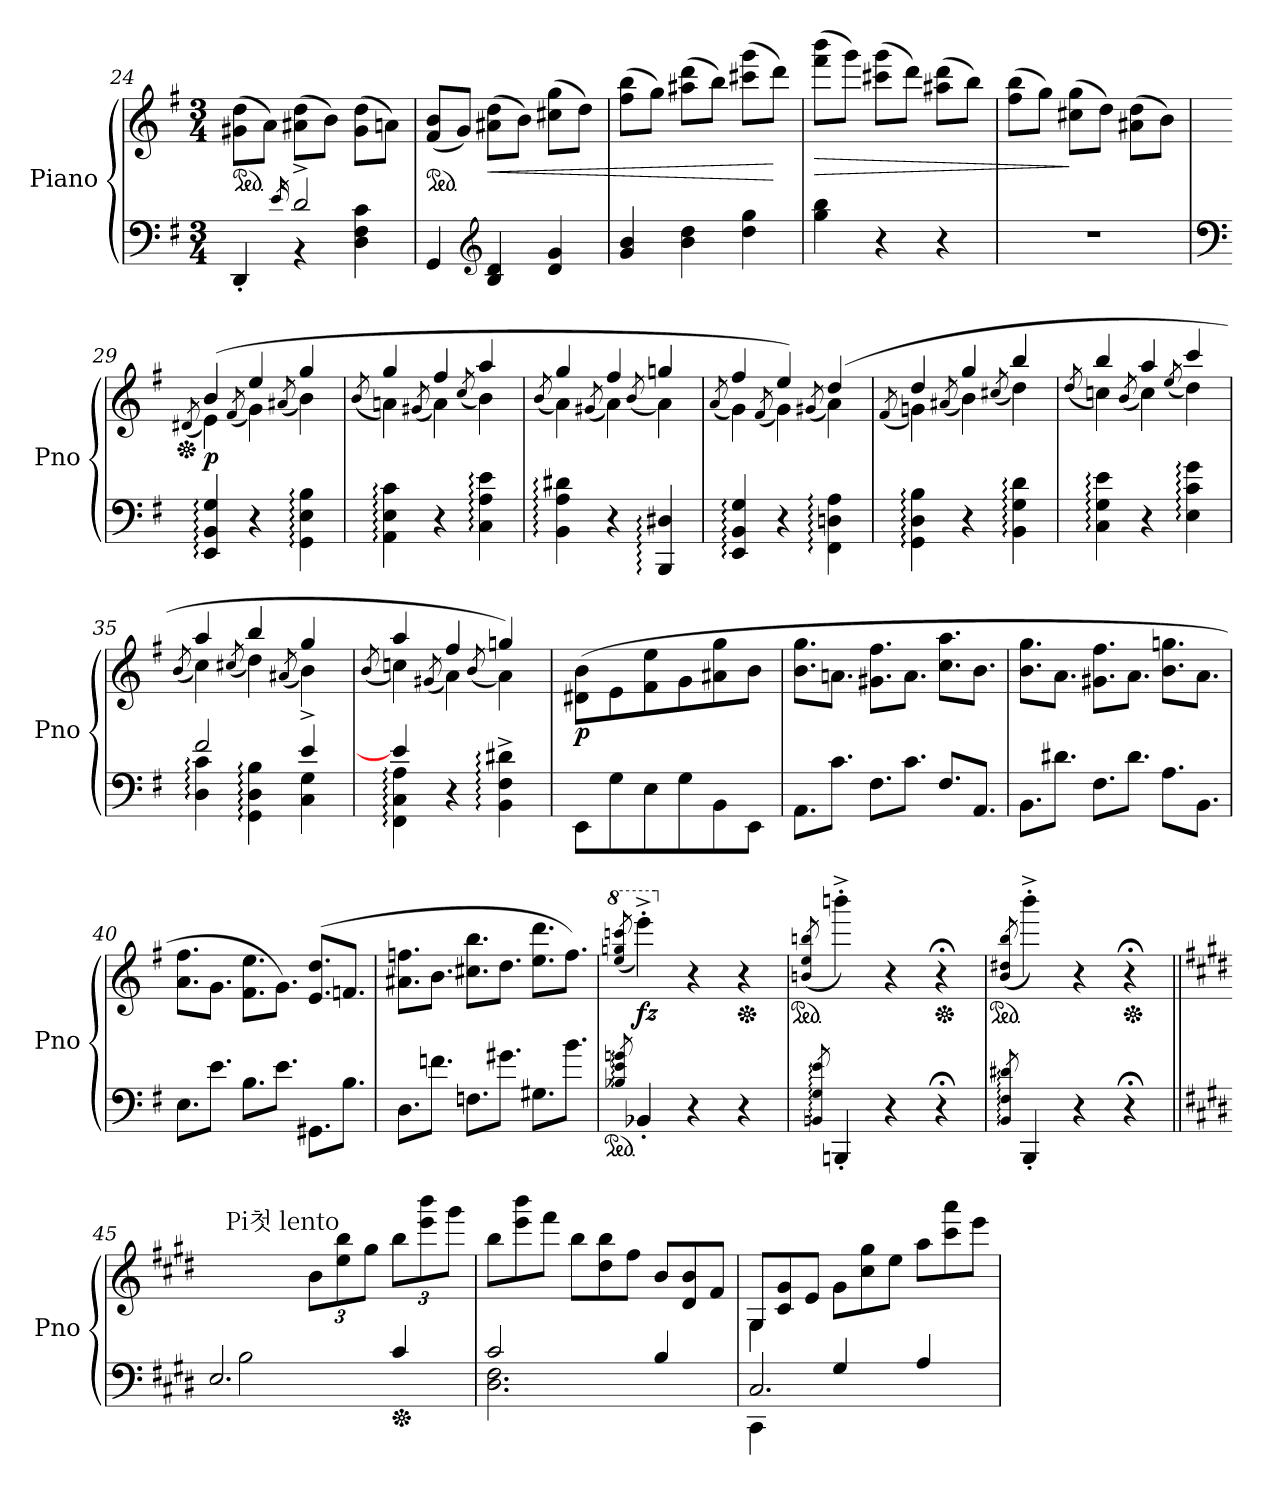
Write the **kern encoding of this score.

**kern	**kern	**dynam
*part1	*part1	*part1
*staff2	*staff1	*staff1/2
*I"Piano	*	*
*I'Pno	*	*
*clefF4	*clefG2	*
*k[f#]	*k[f#]	*
*M3/4	*M3/4	*
=24	=24	=24
*^	*	*
*	*	*ped	*
4DD'/	4ryy	(8g#X\ 8dd\L	.
.	.	8a\J)	.
16qe/	.	.	.
2d^/	4r	(8a#X\ 8dd\L	.
.	.	8b\J)	.
.	4D\ 4F#\ 4c\	(8g#\ 8dd\L	.
.	.	8an\J)	.
*v	*v	*	*
!!LO:LB:g=z
=25	=25	=25
*	*ped	*
4GG/	(8f#/ 8b/L	.
.	8g/J)	.
*clefG2	*	*
!	!	!LO:HP:b
4B/ 4d/	(8a#X\ 8dd\L	<
.	8b\J)	.
4d/ 4g/	(8cc#X\ 8gg\L	.
.	8dd\J)	.
=26	=26	=26
4g/ 4b/	(8ff#\ 8bb\L	.
.	8gg\J)	.
4b\ 4dd\	(8aa#X\ 8ddd\L	.
.	8bb\J)	.
4dd\ 4gg\	(8ccc#X\ 8ggg\L	.
.	8ddd\J)	[
=27	=27	=27
!	!	!LO:HP:b
4gg\ 4bb\	(8fff#\ 8bbb\L	>
.	8ggg\J)	.
4r	(8ccc#X\ 8ggg\L	.
.	8ddd\J)	.
4r	(8aa#X\ 8ddd\L	.
.	8bb\J)	.
=28	=28	=28
2.r	(8ff#\ 8bb\L	.
.	8gg\J)	.
.	(8cc#X\ 8gg\L	]
.	8dd\J)	.
.	(8a#X\ 8dd\L	.
.	8b\J)	.
=29	=29	=29
*clefF4	*	*
*	*^	*
*	*Xped	*	*
.	.	(8qd#X/	.
!	!	!	!LO:DY:b
4EE/: 4BB/: 4G/:	(4b/	4e\)	p
.	.	(8qf#/	.
4r	4ee/	4g\)	.
.	.	(8qa#X/	.
4GG\: 4E\: 4B\:	4gg/	4b\)	.
!!LO:LB:g=z	!!
=30	=30	=30	=30
.	.	(8qb/	.
4AA\: 4E\: 4c\:	4gg/	4an\)	.
.	.	(8qg#X/	.
4r	4ff#/	4a\)	.
.	.	(8qcc/	.
4C\: 4A\: 4e\:	4aa/	4b\)	.
!!LO:LB:g=z	!!
=31	=31	=31	=31
.	.	(8qb/	.
4BB\: 4A\: 4d#X\:	4gg/	4a\)	.
.	.	(8qg#X/	.
4r	4ff#/	4a\)	.
.	.	(8qb/	.
4BBB/: 4D#X/:	4ggn/	4a\)	.
=32	=32	=32	=32
.	.	(8qa/	.
4EE/: 4BB/: 4G/:	4ff#/	4g\)	.
.	.	(8qf#/	.
4r	4ee/)	4g\)	.
.	.	(8qg#X/	.
4FF#\: 4Dn\: 4A\:	(4dd/	4a\)	.
=33	=33	=33	=33
.	.	(8qf#/	.
4GG\: 4D\: 4B\:	4dd/	4gn\)	.
.	.	(8qa#X/	.
4r	4gg/	4b\)	.
.	.	(8qcc#X/	.
4BB\: 4G\: 4d\:	4bb/	4dd\)	.
=34	=34	=34	=34
.	.	(8qdd/	.
4C\: 4G\: 4e\:	4bb/	4ccn\)	.
.	.	(8qb/	.
4r	4aa/	4cc\)	.
.	.	(8qee/	.
4E\: 4c\: 4g\:	4ccc/	4dd\)	.
=35	=35	=35	=35
.	.	(8qb/	.
*^	*	*	*
2f#/	4D\: 4c\:	4aa/	4cc\)	.
.	.	.	(8qcc#X/	.
.	4GG\: 4D\: 4B\:	4bb/	4dd\)	.
.	.	.	(8qa#X/	.
4C/yy:^ 4G/yy:^ [4e/:^	4C\ 4G\	4gg/	4b\)	.
=36	=36	=36	=36	=36
.	.	.	(8qb/	.
4e/]	4FF#\: 4C\: 4A\:	4aa/	4ccn\)	.
.	.	.	(8qg#X/	.
4r	2ryy	4ff#/	4a\)	.
.	.	.	(8qb/	.
4BB\:^ 4F#\:^ 4d#X\:^	.	4ggn/)	4a\)	.
*v	*v	*	*	*
!!LO:LB:g=z
=37	=37	=37	=37
!	!	!	!LO:DY:b
*	*v	*v	*
8EE\L	(8d#X\ 8b\L	p
8G\	8e\	.
8E\	8f#\ 8ee\	.
8G\	8g\	.
8BB\	8a#X\ 8gg\	.
8EE\J	8b\J	.
=38	=38	=38
*Xtuplet	*Xtuplet	*
12.AA\L	12.b\ 12.gg\L	.
12.c\J	12.an\J	.
12.F#\L	12.g#X\ 12.ff#\L	.
12.c\J	12.a\J	.
!	!	!LO:DY:b
12.F#/L	12.cc\ 12.aa\L	other-dynamics
12.AA/J	12.b\J	.
=39	=39	=39
12.BB\L	12.b\ 12.gg\L	.
12.d#X\J	12.a\J	.
12.F#\L	12.g#X\ 12.ff#\L	.
12.d#\J	12.a\J	.
12.A\L	12.b\ 12.ggn\L	.
12.BB\J	12.a\J	.
=40	=40	=40
12.E\L	12.a\ 12.ff#\L	.
12.e\J	12.g\J	.
12.B\L	12.f#\ 12.ee\L	.
12.e\J	12.g\J)	.
12.GG#X\L	(12.e/ 12.dd/L	.
12.B\J	12.fn/J	.
=41	=41	=41
12.D\L	12.a#X\ 12.ffn\L	.
12.fn\J	12.b\J	.
12.Fn\L	12.cc#X\ 12.bb\L	.
12.g#X\J	12.dd\J	.
12.G#X\L	12.ee\ 12.ddd\L	.
12.b\J	12.ff\J)	.
!!LO:PB:g=z
=42	=42	=42
*	*8va	*
*ped	*	*
8qB-X/: 8qe/: 8qgn/:	(8qeee/ 8qgggn/ 8qccccn/	.
!	!	!LO:DY:b
4BB-X'/	4eeee'^\)	fz
*	*X8va	*
4r	4r	.
*	*Xped	*
4r	4r	.
=43	=43	=43
*	*ped	*
8qBBn/: 8qG/: 8qe/:	(>8qbn/ 8qee/ 8qbbn/	.
4BBBn'/	4bbbn'^\)	.
4r	4r	.
*	*Xped	*
4r;<	4r;<	.
=44	=44	=44
*	*ped	*
8qBB/: 8qF#/: 8qd#X/:	(>8qb/ 8qdd#X/ 8qbb/	.
4BBB'/	4bbb'^\)	.
4r	4r	.
*	*Xped	*
4r;<	4r;<	.
=45||	=45||	=45||
*k[f#c#g#d#]	*k[f#c#g#d#]	*
*tuplet	*	*
*Xbrackettup	*	*
*	*MM168	*
*^	*	*
*	*^	*	*
!	!	!	!LO:TX:a:B:t=Pi첫 lento	!
!	!	!	!	!LO:DY:a=2
!	!	!	!	!LO:DY:n=1:a
(12B/Lyy	2B\	2.E	12ryy	other-dynamics other-dynamics
3%2ryy	.	.	12e/ 12b/	.
.	.	.	12g#/J	.
*	*	*	*tuplet	*
*	*	*	*Xbrackettup	*
.	.	.	12b\L	.
.	.	.	12ee\ 12bb\	.
.	.	.	12gg#\J	.
*Xped	*	*	*	*
.	4c#/	.	12bb\L	.
.	.	.	12eee\ 12bbb\	.
.	.	.	12ggg#\J	.
*	*v	*v	*	*
=46	=46	=46	=46
*	*	*Xtuplet	*
2c#/	2.D#\ 2.F#\	12bb\L	.
.	.	12eee\ 12bbb\	.
.	.	12fff#\J	.
.	.	12bb\L	.
.	.	12dd#\ 12bb\	.
.	.	12ff#\J	.
4B/	.	12b/L	.
.	.	12d#/ 12b/	.
.	.	12f#/J)	.
!!LO:LB:g=z
=47	=47	=47	=47
*	*	*^	*
2.C#/	4CC#\	12G#/L	4G#\	.
.	.	12c#/ 12g#/	.	.
.	.	12e/J	.	.
.	4G#/	12g#\L	2ryy	.
.	.	12cc#\ 12gg#\	.	.
.	.	12ee\J	.	.
.	4A/	12aa\L	.	.
.	.	12ccc#\ 12aaa\	.	.
.	.	12eee\J	.	.
*v	*v	*	*	*
*	*v	*v	*
=	=	=
*-	*-	*-
